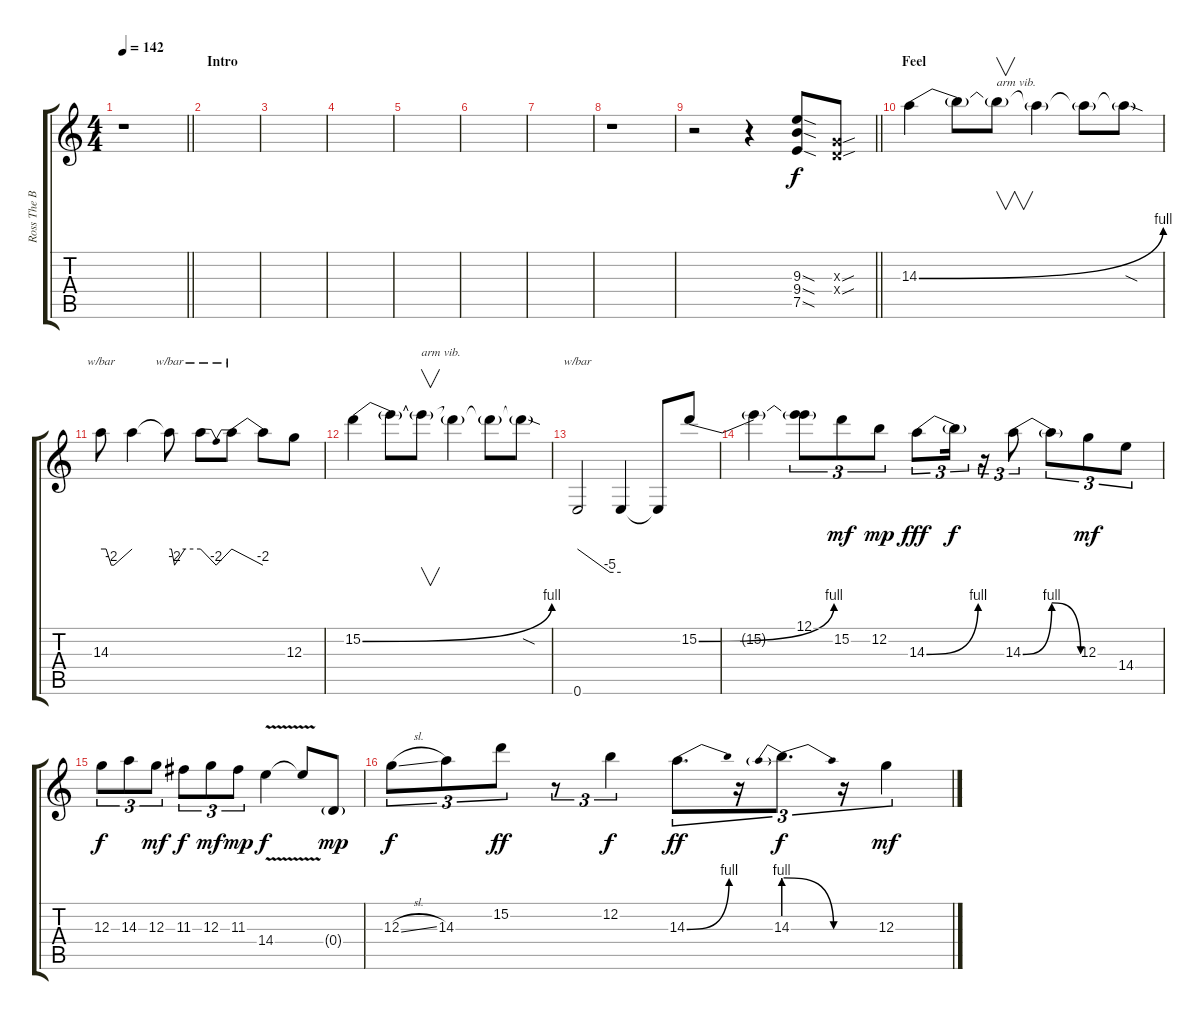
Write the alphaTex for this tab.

\track ("Ross The Boss-Lead" "Ross The B") {instrument distortionguitar}
\staff {score tabs}
\tuning (E4 B3 G3 D3 A2 E2) {hide}
\ts (4 4)
\tempo 142
\clef g2
\barLineRight lightlight
\ks c
r.1{dy f instrument distortionguitar} |
\section ("" "Intro")
|
|
|
|
|
|
r.1 |
\barLineRight lightlight
r.2 r.4 (9.3{sod} 9.4{sod} 7.5{sod}).8{volume 16} (0.3{sou x} 0.4{sou x}).8 |
\section ("" "Feel")
14.3{be (bend 0 0 60 4)}.4 14.3{t}.8 14.3{t}.8{v txt "arm vib."} 14.3{t}.4 14.3{t}.8 14.3{sod t}.8 |
14.3.8{tbe (custom default 0 0 10 0 20 -8 25 -8 60 0)} 14.3{t}.4 14.3{t}.8{tbe (custom default 0 0 4 0 10 -8 30 0 60 0)} 14.3{t}.8{tbe (dip default 0 0 5 -8 15 -8 60 0)} 14.3{t}.8{tbe (dive default 0 0 60 -8)} 14.3{t}.8 12.3.8 |
15.2{be (bend 0 0 60 4)}.4 15.2{t}.8 15.2{t}.8{v txt "arm vib."} 15.2{t}.4 15.2{t}.8 15.2{sod t}.8 |
0.6.2{tbe (custom default 0 0 45 -20 60 -20)} 0.6{t}.4 0.6{t}.8 15.2{be (bend 0 0 60 4)}.8 |
15.2{t}.4 (12.1 15.2{t}).8{tu (3 2)} 15.2.8{tu (3 2) dy mf} 12.2.8{tu (3 2) dy mp} 14.3{be (bend 0 0 60 4)}.8{tu (3 2) dy fff} 14.3{t}.16{tu (3 2) dy f} r.16{tu (3 2)} 14.3{be (bendrelease 0 0 15 4 45 4 60 0)}.8{tu (3 2)} 14.3{t}.8{tu (3 2)} 12.3.8{tu (3 2) dy mf} 14.4.8{tu (3 2)} |
12.3.8{tu (3 2) dy f} 14.3.8{tu (3 2)} 12.3.8{tu (3 2) dy mf} 11.3.8{tu (3 2) dy f} 12.3.8{tu (3 2) dy mf} 11.3.8{tu (3 2) dy mp} 14.4{v}.4{dy f} 14.4{t}.8 0.4{g}.8{dy mp} |
12.3{sl}.8{tu (3 2) dy f} 14.3.8{tu (3 2)} 15.2.8{tu (3 2) dy ff} r.8{tu (3 2)} 12.2.4{tu (3 2) dy f} 14.3{be (bend 0 0 60 4)}.8{d tu (3 2) dy ff} r.16{tu (3 2)} 14.3{be (prebendrelease 0 4 60 0)}.8{d tu (3 2) dy f} r.16{tu (3 2)} 12.3.4{tu (3 2) dy mf}
